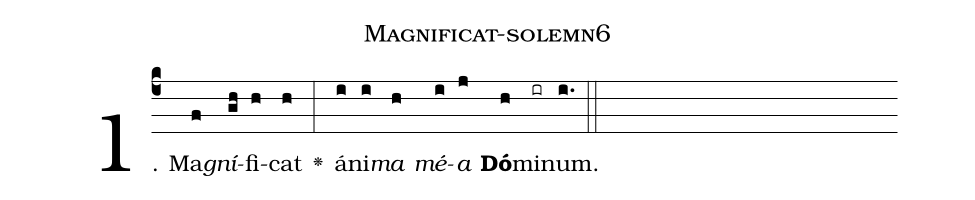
name: Magnificat-solemn6;
%%
(c4)1.  Ma(f)<i>gní</i>(gh)fi(h)cat(h) <v>\greheightstar</v>(:) á(i)ni(i)<i>ma</i>(h) <i>mé</i>(i)<i>a</i>(j) <b>Dó</b>(h)mi(ir)num.(i.) (::)


%E(i) u(h) o(i) u(j) a(h) e.(i.) (::)
